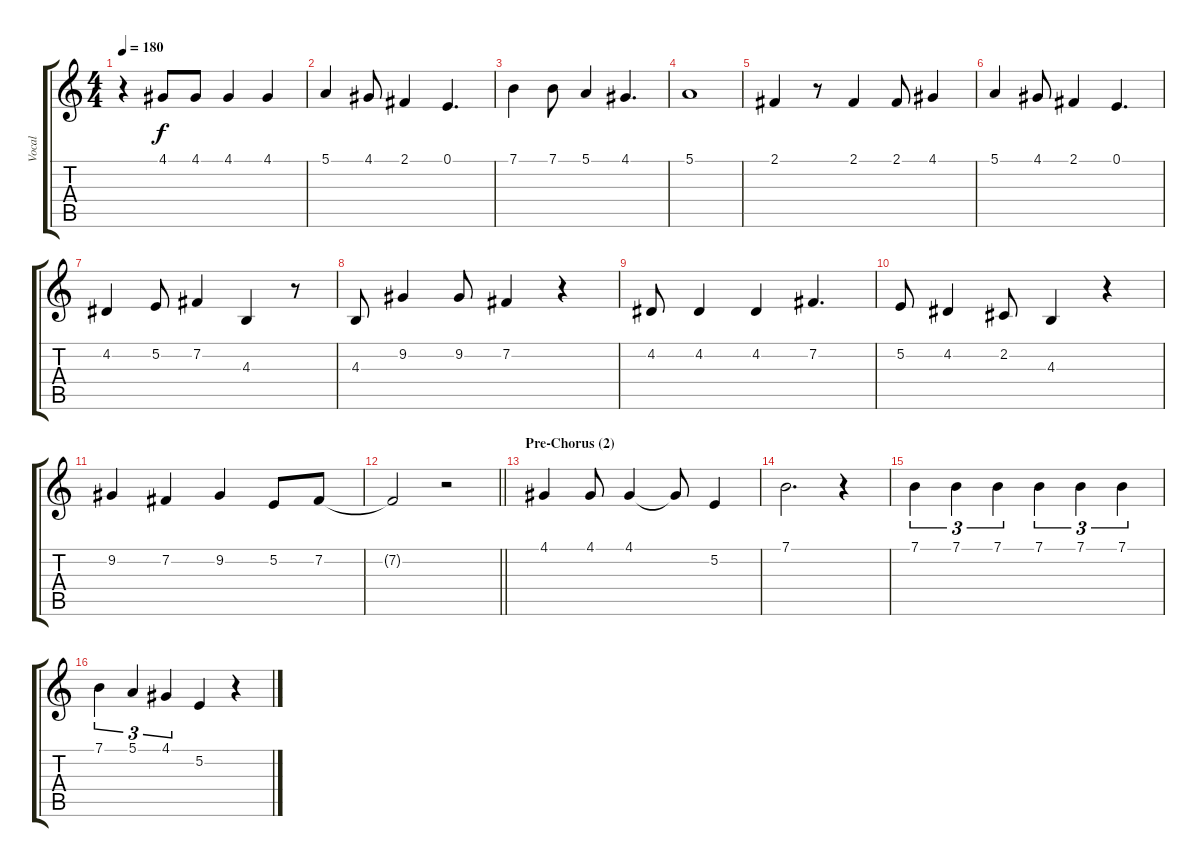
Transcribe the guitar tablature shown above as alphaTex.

\track ("Vocal " "Vocal ") {instrument lead2sawtooth}
\staff {score tabs}
\tuning (E4 B3 G3 D3 A2 E2) {hide}
\ts (4 4)
\tempo 180
\clef g2
\ks c
r.4{dy f} 4.1.8 4.1.8 4.1.4 4.1.4 |
5.1.4 4.1.8 2.1.4 0.1.4{d} |
7.1.4 7.1.8 5.1.4 4.1.4{d} |
5.1.1 |
2.1.4 r.8 2.1.4 2.1.8 4.1.4 |
5.1.4 4.1.8 2.1.4 0.1.4{d} |
4.2.4 5.2.8 7.2.4 4.3.4 r.8 |
4.3.8 9.2.4 9.2.8 7.2.4 r.4 |
4.2.8 4.2.4 4.2.4 7.2.4{d} |
5.2.8 4.2.4 2.2.8 4.3.4 r.4 |
9.2.4 7.2.4 9.2.4 5.2.8 7.2.8 |
\barLineRight lightlight
7.2{t}.2 r.2 |
\section ("" "Pre-Chorus (2)")
4.1.4 4.1.8 4.1.4 4.1{t}.8 5.2.4 |
7.1.2{d} r.4 |
7.1.4{tu (3 2)} 7.1.4{tu (3 2)} 7.1.4{tu (3 2)} 7.1.4{tu (3 2)} 7.1.4{tu (3 2)} 7.1.4{tu (3 2)} |
7.1.4{tu (3 2)} 5.1.4{tu (3 2)} 4.1.4{tu (3 2)} 5.2.4 r.4
